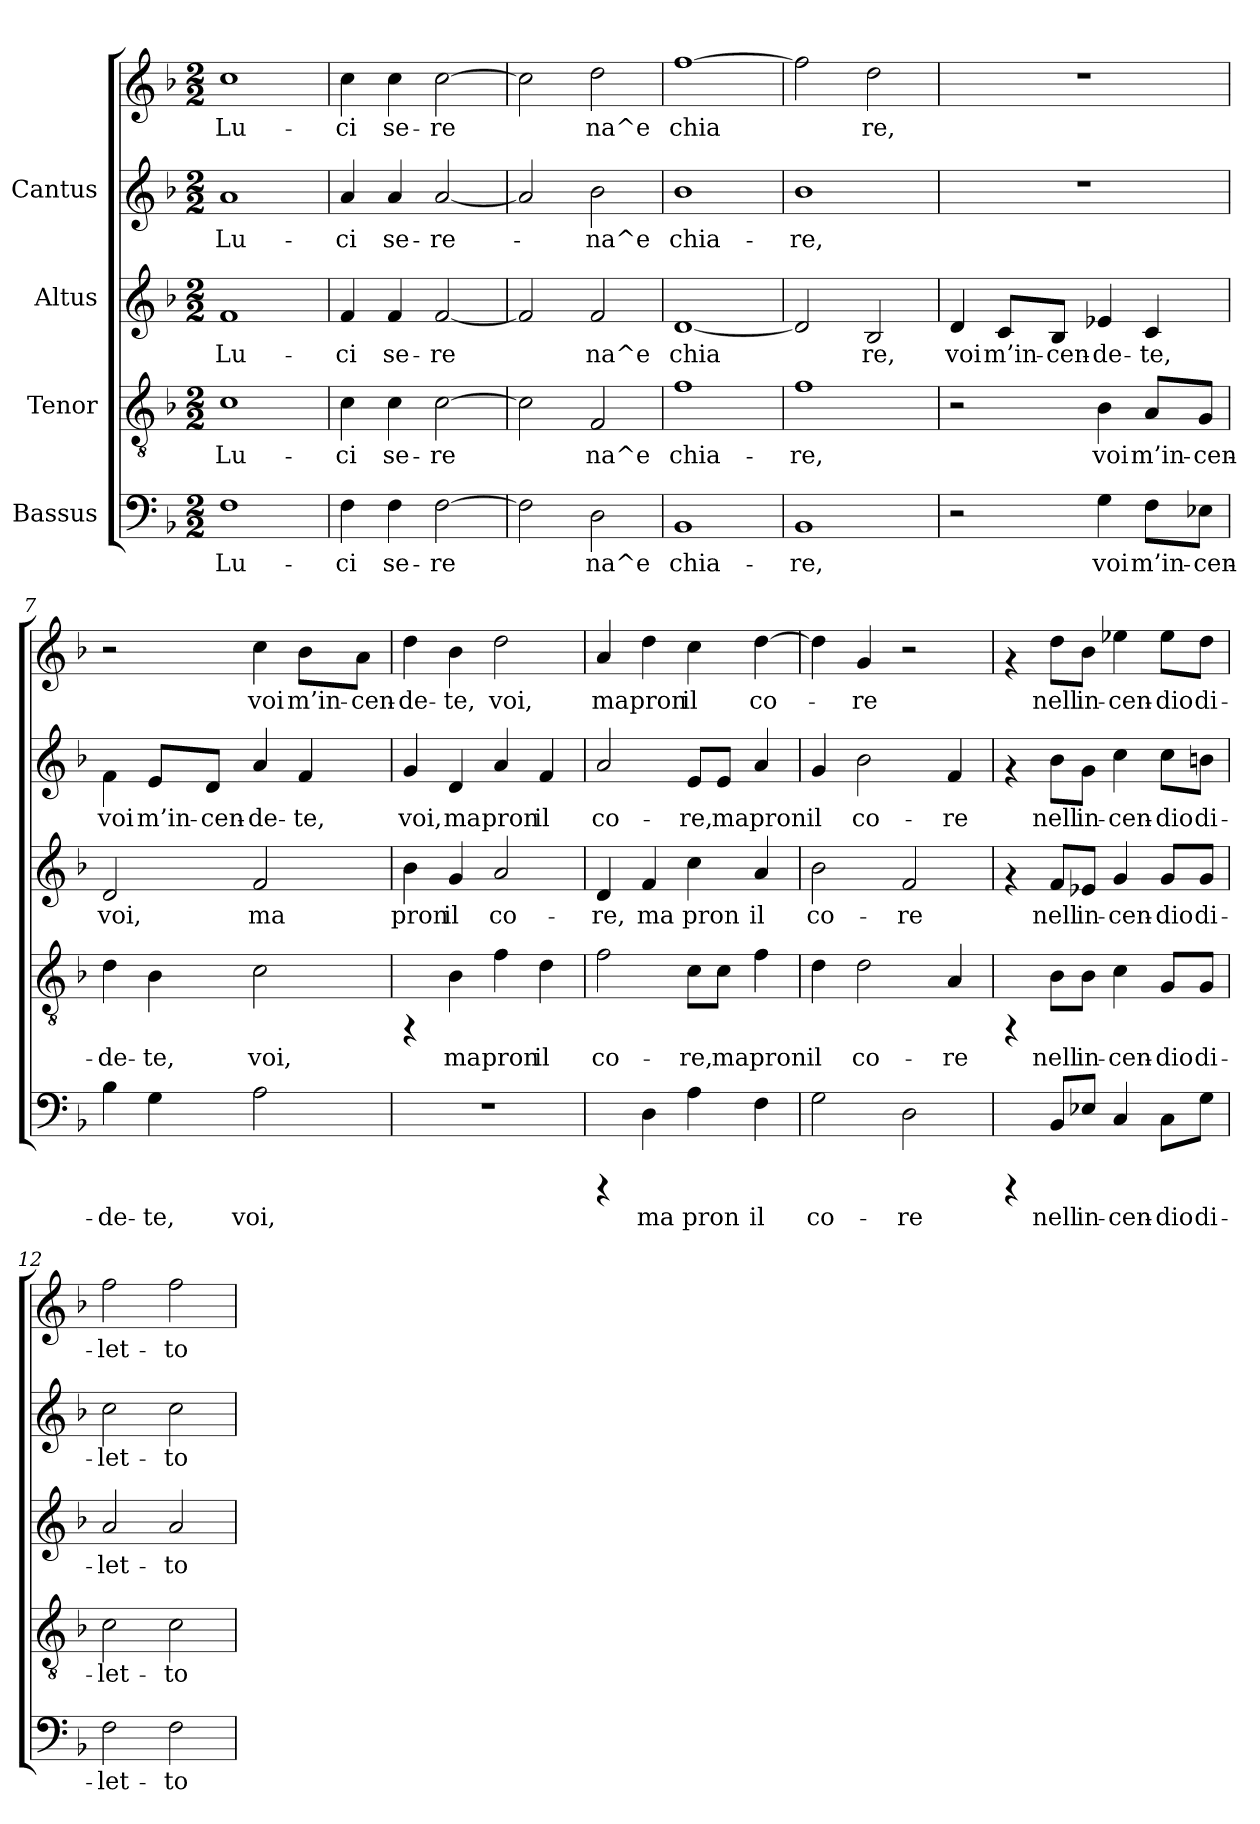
**kern	**text	**kern	**text	**kern	**text	**kern	**text	**kern	**text
*part4	*part4	*part3	*part3	*part2	*part2	*part1	*part1	*part1	*part1
*staff5	*staff5	*staff4	*staff4	*staff3	*staff3	*staff2	*staff2	*staff1	*staff1
*I"Bassus	*	*I"Tenor	*	*I"Altus	*	*I"Cantus	*	*	*
!!LO:PB:g=z
*stria5	*	*stria5	*	*stria5	*	*stria5	*	*stria5	*
*clefF4	*	*clefGv2	*	*clefG2	*	*clefG2	*	*clefG2	*
*k[b-]	*	*k[b-]	*	*k[b-]	*	*k[b-]	*	*k[b-]	*
*F:	*	*F:	*	*F:	*	*F:	*	*F:	*
*M2/2	*	*M2/2	*	*M2/2	*	*M2/2	*	*M2/2	*
*MM144	*	*MM144	*	*MM144	*	*MM144	*	*MM144	*
=1	=1	=1	=1	=1	=1	=1	=1	=1	=1
!	!LO:LY:b:cj	!	!LO:LY:b:cj	!	!LO:LY:b:cj	!	!LO:LY:b:cj	!	!LO:LY:b:cj
1F	Lu-	1c	Lu-	1f	Lu-	1a	-Lu-	1cc	Lu-
=2	=2	=2	=2	=2	=2	=2	=2	=2	=2
!	!LO:LY:b:cj	!	!LO:LY:b:cj	!	!LO:LY:b:cj	!	!LO:LY:b:cj	!	!LO:LY:b:cj
4F\	-ci	4c\	-ci	4f/	-ci	4a/	-ci	4cc\	-ci
!	!LO:LY:b:cj	!	!LO:LY:b:cj	!	!LO:LY:b:cj	!	!LO:LY:b:cj	!	!LO:LY:b:cj
4F\	se-	4c\	se-	4f/	se-	4a/	se-	4cc\	se-
!	!LO:LY:b:cj	!	!LO:LY:b:cj	!	!LO:LY:b:cj	!	!LO:LY:b:cj	!	!LO:LY:b:cj
[>2F\	-re-	[>2c\	-re-	[<2f/	-re-	[<2a/	-re-	[>2cc\	-re-
=3	=3	=3	=3	=3	=3	=3	=3	=3	=3
!	!LO:LY:b:cj	!	!LO:LY:b:cj	!	!LO:LY:b:cj	!	!LO:LY:b:cj	!	!LO:LY:b:cj
2F\]	-	2c\]	-	2f/]	-	2a/]	.	2cc\]	-
!	!LO:LY:b:cj	!	!LO:LY:b:cj	!	!LO:LY:b:cj	!	!LO:LY:b:cj	!	!LO:LY:b:cj
2D\	na^e	2F/	na^e	2f/	na^e	2b-\	na^e	2dd\	na^e
=4	=4	=4	=4	=4	=4	=4	=4	=4	=4
!	!LO:LY:b:cj	!	!LO:LY:b:cj	!	!LO:LY:b:cj	!	!LO:LY:b:cj	!	!LO:LY:b:cj
1BB-	chia-	1f	chia-	[<1d	chia-	1b-	-chia-	[>1ff	chia-
=5	=5	=5	=5	=5	=5	=5	=5	=5	=5
!	!LO:LY:b:cj	!	!LO:LY:b:cj	!	!LO:LY:b:cj	!	!LO:LY:b:cj	!	!LO:LY:b:cj
1BB-	-re,	1f	-re,	2d/]	-	1b-	re,	2ff\]	-
!	!	!	!	!	!LO:LY:b:cj	!	!	!	!LO:LY:b:cj
.	.	.	.	2B-/	re,	.	.	2dd\	re,
=6	=6	=6	=6	=6	=6	=6	=6	=6	=6
!	!	!	!	!	!LO:LY:b:cj	!	!	!	!
2r	.	2r	.	4d/	voi	1r	.	1r	.
!	!	!	!	!	!LO:LY:b:cj	!	!	!	!
.	.	.	.	8c/L	m’in-	.	.	.	.
!	!	!	!	!	!LO:LY:b:cj	!	!	!	!
.	.	.	.	8B-/J	-cen-	.	.	.	.
!	!LO:LY:b:cj	!	!LO:LY:b:cj	!	!LO:LY:b:cj	!	!	!	!
4G\	voi	4B-\	voi	4e-X/	-de-	.	.	.	.
!	!LO:LY:b:cj	!	!LO:LY:b:cj	!	!LO:LY:b:cj	!	!	!	!
8F\L	m’in-	8A/L	m’in-	4c/	-te,	.	.	.	.
!	!LO:LY:b:cj	!	!LO:LY:b:cj	!	!	!	!	!	!
8E-X\J	-cen-	8G/J	-cen-	.	.	.	.	.	.
!!LO:LB:g=z
=7	=7	=7	=7	=7	=7	=7	=7	=7	=7
!	!LO:LY:b:cj	!	!LO:LY:b:cj	!	!LO:LY:b:cj	!	!LO:LY:b:cj	!	!
4B-\	-de-	4d\	-de-	2d/	voi,	4f\	-voi	2r	.
!	!LO:LY:b:cj	!	!LO:LY:b:cj	!	!	!	!LO:LY:b:cj	!	!
4G\	-te,	4B-\	-te,	.	.	8e/L	m’in-	.	.
!	!	!	!	!	!	!	!LO:LY:b:cj	!	!
.	.	.	.	.	.	8d/J	-cen-	.	.
!	!LO:LY:b:cj	!	!LO:LY:b:cj	!	!LO:LY:b:cj	!	!LO:LY:b:cj	!	!LO:LY:b:cj
2A\	voi,	2c\	voi,	2f/	ma	4a/	-de-	4cc\	voi
!	!	!	!	!	!	!	!LO:LY:b:cj	!	!LO:LY:b:cj
.	.	.	.	.	.	4f/	-te,	8b-\L	m’in-
!	!	!	!	!	!	!	!	!	!LO:LY:b:cj
.	.	.	.	.	.	.	.	8a\J	-cen-
=8	=8	=8	=8	=8	=8	=8	=8	=8	=8
!	!	!	!	!	!LO:LY:b:cj	!	!LO:LY:b:cj	!	!LO:LY:b:cj
1r	.	4rFF	.	4b-\	pron	4g/	voi,	4dd\	de-
!	!	!	!LO:LY:b:cj	!	!LO:LY:b:cj	!	!LO:LY:b:cj	!	!LO:LY:b:cj
.	.	4B-\	ma	4g/	il	4d/	ma	4b-\	-te,
!	!	!	!LO:LY:b:cj	!	!LO:LY:b:cj	!	!LO:LY:b:cj	!	!LO:LY:b:cj
.	.	4f\	pron	2a/	co-	4a/	pron	2dd\	voi,
!	!	!	!LO:LY:b:cj	!	!	!	!LO:LY:b:cj	!	!
.	.	4d\	il	.	.	4f/	il	.	.
=9	=9	=9	=9	=9	=9	=9	=9	=9	=9
!	!	!	!LO:LY:b:cj	!	!LO:LY:b:cj	!	!LO:LY:b:cj	!	!LO:LY:b:cj
4rCCC	.	2f\	co-	4d/	-re,	2a/	-co-	4a/	ma
!	!LO:LY:b:cj	!	!	!	!LO:LY:b:cj	!	!	!	!LO:LY:b:cj
4D\	ma	.	.	4f/	ma	.	.	4dd\	pron
!	!LO:LY:b:cj	!	!LO:LY:b:cj	!	!LO:LY:b:cj	!	!LO:LY:b:cj	!	!LO:LY:b:cj
4A\	pron	8c\L	-re,	4cc\	pron	8e/L	-re,	4cc\	il
!	!	!	!LO:LY:b:cj	!	!	!	!LO:LY:b:cj	!	!
.	.	8c\J	ma	.	.	8e/J	ma	.	.
!	!LO:LY:b:cj	!	!LO:LY:b:cj	!	!LO:LY:b:cj	!	!LO:LY:b:cj	!	!LO:LY:b:cj
4F\	il	4f\	pron	4a/	il	4a/	pron	[>4dd\	co-
=10	=10	=10	=10	=10	=10	=10	=10	=10	=10
!	!LO:LY:b:cj	!	!LO:LY:b:cj	!	!LO:LY:b:cj	!	!LO:LY:b:cj	!	!LO:LY:b:cj
2G\	co-	4d\	il	2b-\	co-	4g/	il	4dd\]	.
!	!	!	!LO:LY:b:cj	!	!	!	!LO:LY:b:cj	!	!LO:LY:b:cj
.	.	2d\	co-	.	.	2b-\	co-	4g/	re
!	!LO:LY:b:cj	!	!	!	!LO:LY:b:cj	!	!	!	!
2D\	-re	.	.	2f/	-re	.	.	2r	.
!	!	!	!LO:LY:b:cj	!	!	!	!LO:LY:b:cj	!	!
.	.	4A/	-re	.	.	4f/	-re	.	.
!!LO:PB:g=z
=11	=11	=11	=11	=11	=11	=11	=11	=11	=11
4rCCC	.	4rFF	.	4rf	.	4rf	.	4rf	.
!	!LO:LY:b:cj	!	!LO:LY:b:cj	!	!LO:LY:b:cj	!	!LO:LY:b:cj	!	!LO:LY:b:cj
8BB-/L	nell	8B-\L	nell	8f/L	nell	8b-\L	-nell	8dd\L	nell
!	!LO:LY:b:cj	!	!LO:LY:b:cj	!	!LO:LY:b:cj	!	!LO:LY:b:cj	!	!LO:LY:b:cj
8E-X/J	in-	8B-\J	in-	8e-X/J	in-	8g\J	in-	8b-\J	in-
!	!LO:LY:b:cj	!	!LO:LY:b:cj	!	!LO:LY:b:cj	!	!LO:LY:b:cj	!	!LO:LY:b:cj
4C/	-cen-	4c\	-cen-	4g/	-cen-	4cc\	-cen-	4ee-X\	-cen-
!	!LO:LY:b:cj	!	!LO:LY:b:cj	!	!LO:LY:b:cj	!	!LO:LY:b:cj	!	!LO:LY:b:cj
8C\L	-dio	8G/L	-dio	8g/L	-dio	8cc\L	-dio	8ee-\L	-dio
!	!LO:LY:b:cj	!	!LO:LY:b:cj	!	!LO:LY:b:cj	!	!LO:LY:b:cj	!	!LO:LY:b:cj
8G\J	di-	8G/J	di-	8g/J	di-	8bn\J	di-	8dd\J	di-
=12	=12	=12	=12	=12	=12	=12	=12	=12	=12
!	!LO:LY:b:cj	!	!LO:LY:b:cj	!	!LO:LY:b:cj	!	!LO:LY:b:cj	!	!LO:LY:b:cj
2F\	-let-	2c\	-let-	2a/	-let-	2cc\	let-	2ff\	-let-
!	!LO:LY:b:cj	!	!LO:LY:b:cj	!	!LO:LY:b:cj	!	!LO:LY:b:cj	!	!LO:LY:b:cj
2F\	-to	2c\	-to	2a/	-to	2cc\	-to	2ff\	-to
=	=	=	=	=	=	=	=	=	=
*-	*-	*-	*-	*-	*-	*-	*-	*-	*-
